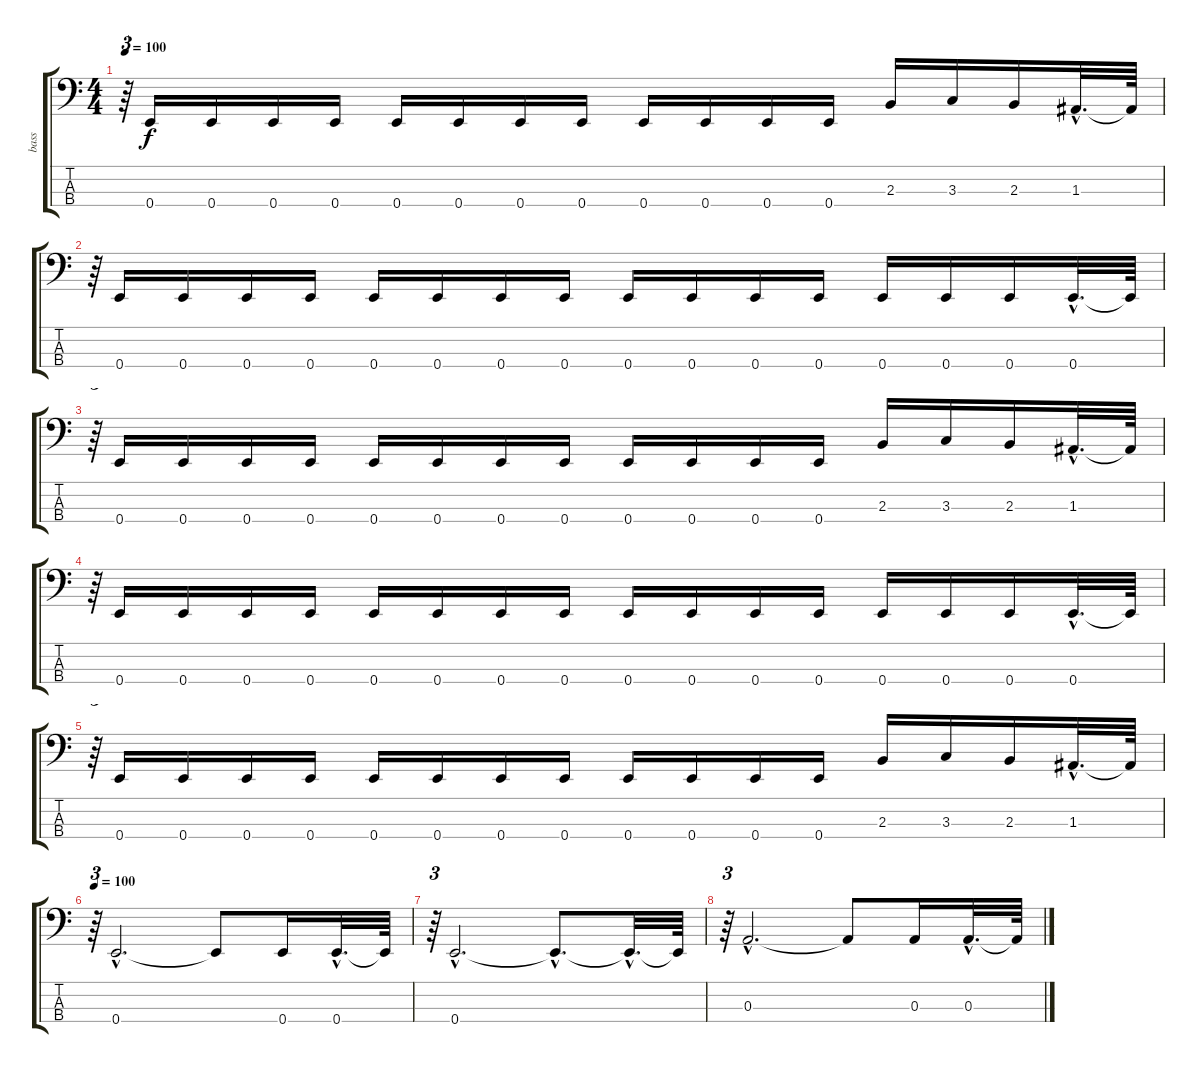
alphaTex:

\track ("bass" "bass") {instrument electricbassfinger}
\staff {score tabs}
\tuning (G2 D2 A1 E1) {hide}
\ts (4 4)
\tempo 100
\clef f4
\ks c
r.64{tu (3 2) dy f} 0.4.16 0.4.16 0.4.16 0.4.16 0.4.16 0.4.16 0.4.16 0.4.16 0.4.16 0.4.16 0.4.16 0.4.16 2.3.16 3.3.16 2.3.16 1.3{hac}.32{d} 1.3{t}.64 |
r.64{tu (3 2)} 0.4.16 0.4.16 0.4.16 0.4.16 0.4.16 0.4.16 0.4.16 0.4.16 0.4.16 0.4.16 0.4.16 0.4.16 0.4.16 0.4.16 0.4.16 0.4{hac}.32{d} 0.4{t}.64 |
r.64{tu (3 2)} 0.4.16 0.4.16 0.4.16 0.4.16 0.4.16 0.4.16 0.4.16 0.4.16 0.4.16 0.4.16 0.4.16 0.4.16 2.3.16 3.3.16 2.3.16 1.3{hac}.32{d} 1.3{t}.64 |
r.64{tu (3 2)} 0.4.16 0.4.16 0.4.16 0.4.16 0.4.16 0.4.16 0.4.16 0.4.16 0.4.16 0.4.16 0.4.16 0.4.16 0.4.16 0.4.16 0.4.16 0.4{hac}.32{d} 0.4{t}.64 |
r.64{tu (3 2)} 0.4.16 0.4.16 0.4.16 0.4.16 0.4.16 0.4.16 0.4.16 0.4.16 0.4.16 0.4.16 0.4.16 0.4.16 2.3.16 3.3.16 2.3.16 1.3{hac}.32{d} 1.3{t}.64 |
\tempo 100
r.64{tu (3 2)} 0.4{hac}.2{d} 0.4{t}.8 0.4.16 0.4{hac}.32{d} 0.4{t}.64 |
r.64{tu (3 2)} 0.4{hac}.2{d} 0.4{hac t}.8{d} 0.4{hac t}.32{d} 0.4{t}.64 |
r.64{tu (3 2)} 0.3{hac}.2{d} 0.3{t}.8 0.3.16 0.3{hac}.32{d} 0.3{t}.64
